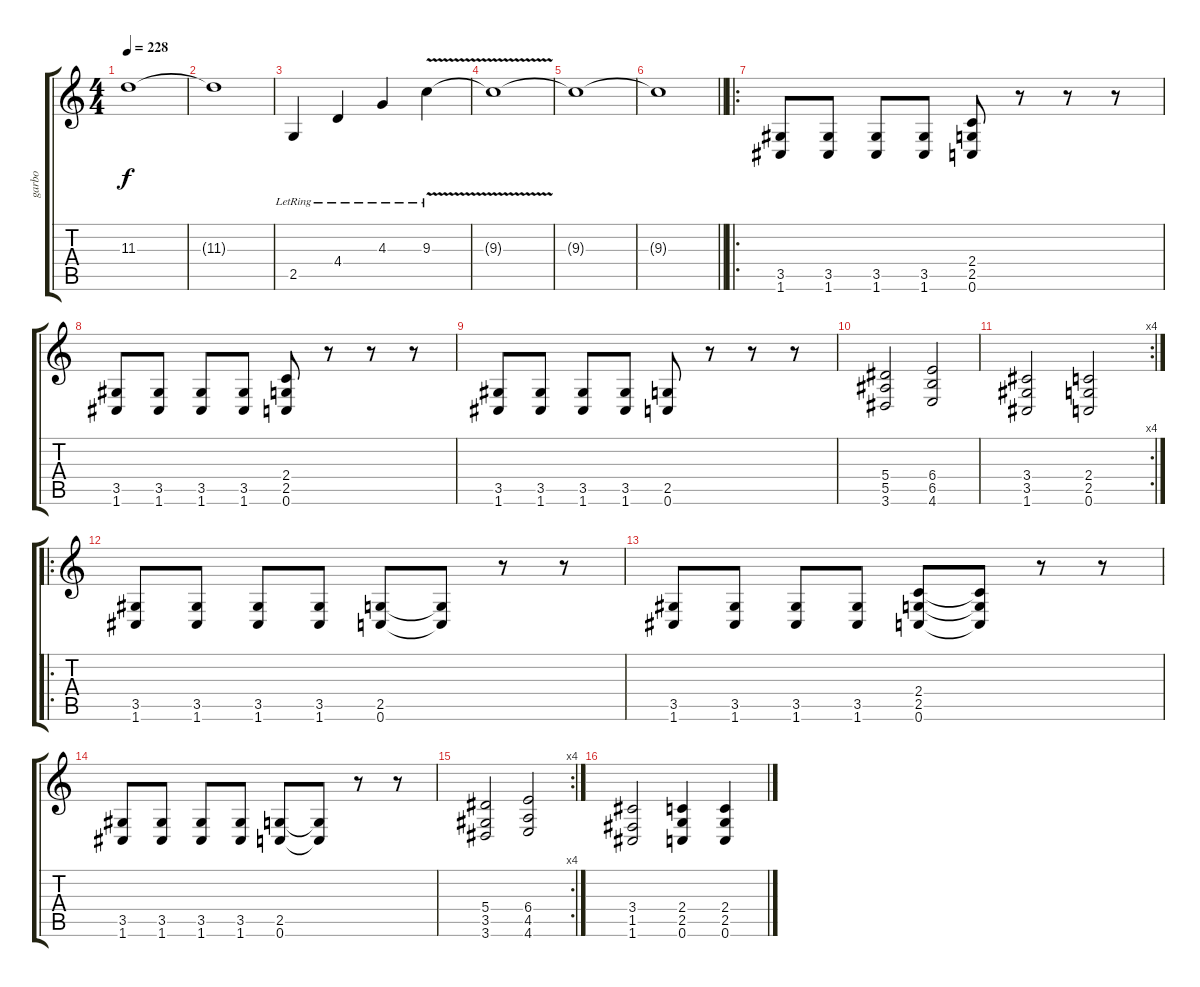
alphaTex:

\track ("garbo" "garbo") {instrument overdrivenguitar}
\staff {score tabs}
\tuning (C4 G3 Eb3 Bb2 F2 C2) {hide}
\ts (4 4)
\tempo 228
\clef g2
\ks c
11.3{t}.1{dy f} |
11.3{t}.1 |
2.5{lr}.4 4.4{lr}.4 4.3{lr}.4 9.3{v lr}.4 |
9.3{t}.1 |
9.3{t}.1 |
\barLineRight lightlight
9.3{t}.1 |
\ro
(3.5 1.6).8 (3.5 1.6).8 (3.5 1.6).8 (3.5 1.6).8 (2.4 2.5 0.6).8 r.8 r.8 r.8 |
(3.5 1.6).8 (3.5 1.6).8 (3.5 1.6).8 (3.5 1.6).8 (2.4 2.5 0.6).8 r.8 r.8 r.8 |
(3.5 1.6).8 (3.5 1.6).8 (3.5 1.6).8 (3.5 1.6).8 (2.5 0.6).8 r.8 r.8 r.8 |
(5.4 5.5 3.6).2 (6.4 6.5 4.6).2 |
\rc 4
(3.4 3.5 1.6).2 (2.4 2.5 0.6).2 |
\ro
(3.5 1.6).8 (3.5 1.6).8 (3.5 1.6).8 (3.5 1.6).8 (2.5 0.6).8 (2.5{t} 0.6{t}).8 r.8 r.8 |
(3.5 1.6).8 (3.5 1.6).8 (3.5 1.6).8 (3.5 1.6).8 (2.4 2.5 0.6).8 (2.4{t} 2.5{t} 0.6{t}).8 r.8 r.8 |
(3.5 1.6).8 (3.5 1.6).8 (3.5 1.6).8 (3.5 1.6).8 (2.5 0.6).8 (2.5{t} 0.6{t}).8 r.8 r.8 |
\rc 4
(5.4 3.5 3.6).2 (6.4 4.5 4.6).2 |
(3.4 1.5 1.6).2 (2.4 2.5 0.6).4 (2.4 2.5 0.6).4
